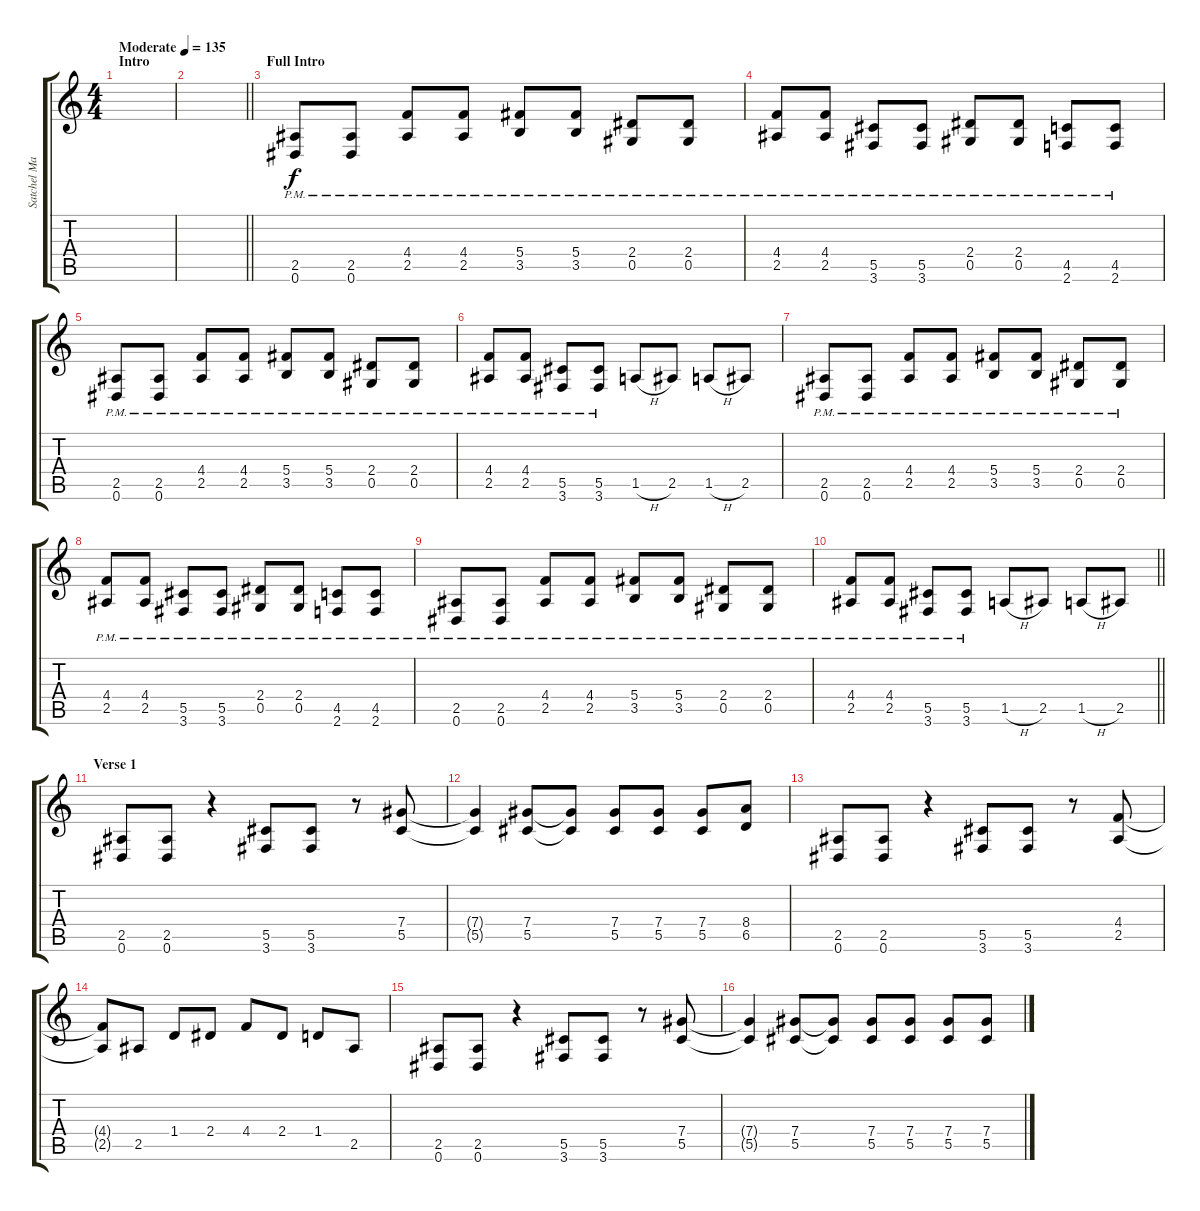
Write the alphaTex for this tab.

\track ("Satchel Main Gt." "Satchel Ma") {instrument distortionguitar}
\staff {score tabs}
\tuning (Eb4 Bb3 Gb3 Db3 Ab2 Eb2) {hide}
\ts (4 4)
\section ("" "Intro")
\tempo (135 "Moderate")
\clef g2
\ks c
|
\barLineRight lightlight
|
\section ("" "Full Intro")
(2.5{pm} 0.6{pm}).8 (2.5{pm} 0.6{pm}).8 (4.4{pm} 2.5{pm}).8 (4.4{pm} 2.5{pm}).8 (5.4{pm} 3.5{pm}).8 (5.4{pm} 3.5{pm}).8 (2.4{pm} 0.5{pm}).8 (2.4{pm} 0.5{pm}).8 |
(4.4{pm} 2.5{pm}).8 (4.4{pm} 2.5{pm}).8 (5.5{pm} 3.6{pm}).8 (5.5{pm} 3.6{pm}).8 (2.4{pm} 0.5{pm}).8 (2.4{pm} 0.5{pm}).8 (4.5{pm} 2.6{pm}).8 (4.5{pm} 2.6{pm}).8 |
(2.5{pm} 0.6{pm}).8 (2.5{pm} 0.6{pm}).8 (4.4{pm} 2.5{pm}).8 (4.4{pm} 2.5{pm}).8 (5.4{pm} 3.5{pm}).8 (5.4{pm} 3.5{pm}).8 (2.4{pm} 0.5{pm}).8 (2.4{pm} 0.5{pm}).8 |
(4.4{pm} 2.5{pm}).8 (4.4{pm} 2.5{pm}).8 (5.5{pm} 3.6{pm}).8 (5.5{pm} 3.6{pm}).8 1.5{h}.8 2.5.8 1.5{h}.8 2.5.8 |
(2.5{pm} 0.6{pm}).8 (2.5{pm} 0.6{pm}).8 (4.4{pm} 2.5{pm}).8 (4.4{pm} 2.5{pm}).8 (5.4{pm} 3.5{pm}).8 (5.4{pm} 3.5{pm}).8 (2.4{pm} 0.5{pm}).8 (2.4{pm} 0.5{pm}).8 |
(4.4{pm} 2.5{pm}).8 (4.4{pm} 2.5{pm}).8 (5.5{pm} 3.6{pm}).8 (5.5{pm} 3.6{pm}).8 (2.4{pm} 0.5{pm}).8 (2.4{pm} 0.5{pm}).8 (4.5{pm} 2.6{pm}).8 (4.5{pm} 2.6{pm}).8 |
(2.5{pm} 0.6{pm}).8 (2.5{pm} 0.6{pm}).8 (4.4{pm} 2.5{pm}).8 (4.4{pm} 2.5{pm}).8 (5.4{pm} 3.5{pm}).8 (5.4{pm} 3.5{pm}).8 (2.4{pm} 0.5{pm}).8 (2.4{pm} 0.5{pm}).8 |
\barLineRight lightlight
(4.4{pm} 2.5{pm}).8 (4.4{pm} 2.5{pm}).8 (5.5{pm} 3.6{pm}).8 (5.5{pm} 3.6{pm}).8 1.5{h}.8 2.5.8 1.5{h}.8 2.5.8 |
\section ("" "Verse 1")
(2.5 0.6).8 (2.5 0.6).8 r.4 (5.5 3.6).8 (5.5 3.6).8 r.8 (7.4 5.5).8 |
(7.4{t} 5.5{t}).4 (7.4 5.5).8 (7.4{t} 5.5{t}).8 (7.4 5.5).8 (7.4 5.5).8 (7.4 5.5).8 (8.4 6.5).8 |
(2.5 0.6).8 (2.5 0.6).8 r.4 (5.5 3.6).8 (5.5 3.6).8 r.8 (4.4 2.5).8 |
(4.4{t} 2.5{t}).8 2.5.8 1.4.8 2.4.8 4.4.8 2.4.8 1.4.8 2.5.8 |
(2.5 0.6).8 (2.5 0.6).8 r.4 (5.5 3.6).8 (5.5 3.6).8 r.8 (7.4 5.5).8 |
(7.4{t} 5.5{t}).4 (7.4 5.5).8 (7.4{t} 5.5{t}).8 (7.4 5.5).8 (7.4 5.5).8 (7.4 5.5).8 (7.4 5.5).8
